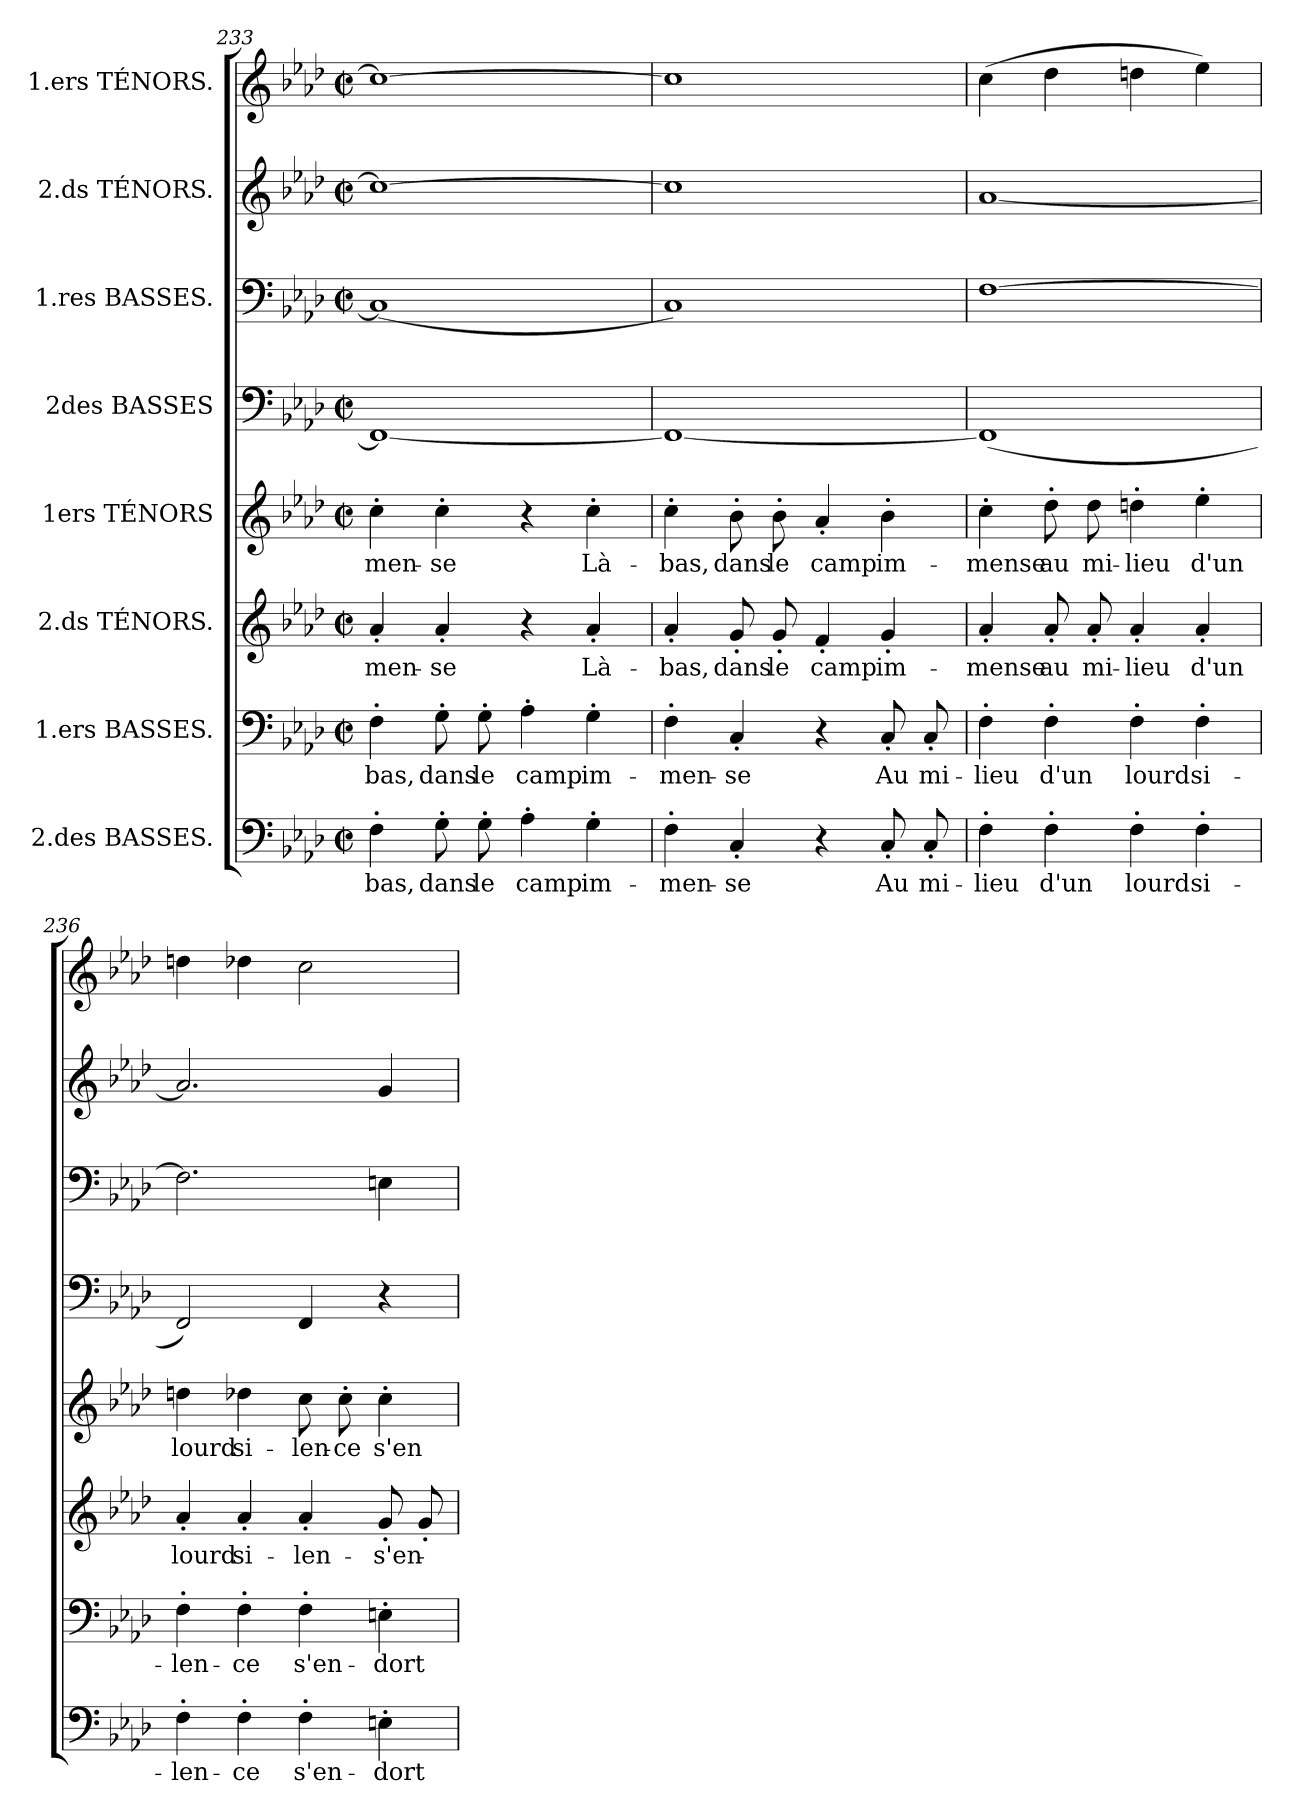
**kern	**text	**kern	**text	**kern	**text	**kern	**text	**kern	**text	**kern	**kern	**kern
*part8	*part8	*part7	*part7	*part6	*part6	*part5	*part5	*part4	*part4	*part3	*part2	*part1
*staff8	*staff8	*staff7	*staff7	*staff6	*staff6	*staff5	*staff5	*staff4	*staff4	*staff3	*staff2	*staff1
*I"2.des BASSES.	*	*I"1.ers BASSES.	*	*I"2.ds TÉNORS.	*	*I"1ers TÉNORS	*	*I"2des BASSES	*	*I"1.res BASSES.	*I"2.ds TÉNORS.	*I"1.ers TÉNORS.
!!LO:PB:g=z
*clefF4	*	*clefF4	*	*clefG2	*	*clefG2	*	*clefF4	*	*clefF4	*clefG2	*clefG2
*k[b-e-a-d-]	*	*k[b-e-a-d-]	*	*k[b-e-a-d-]	*	*k[b-e-a-d-]	*	*k[b-e-a-d-]	*	*k[b-e-a-d-]	*k[b-e-a-d-]	*k[b-e-a-d-]
*A-:	*	*A-:	*	*A-:	*	*A-:	*	*A-:	*	*A-:	*A-:	*A-:
*M2/2	*	*M2/2	*	*M2/2	*	*M2/2	*	*M2/2	*	*M2/2	*M2/2	*M2/2
*met(c|)	*	*met(c|)	*	*met(c|)	*	*met(c|)	*	*met(c|)	*	*met(c|)	*met(c|)	*met(c|)
=233	=233	=233	=233	=233	=233	=233	=233	=233	=233	=233	=233	=233
!	!LO:LY:b	!	!	!	!	!	!	!	!	!	!	!
!	!	!	!LO:LY:b	!	!	!	!	!	!	!	!	!
!	!	!	!	!	!LO:LY:b	!	!	!	!	!	!	!
!	!	!	!	!	!	!	!LO:LY:b	!	!	!	!	!
4F'>\	-bas,	4F'>\	-bas,	4a-'</	-men-	4cc'>\	-men-	1FF_	.	(<1C]	1cc_	1cc_
!	!LO:LY:b	!	!	!	!	!	!	!	!	!	!	!
!	!	!	!LO:LY:b	!	!	!	!	!	!	!	!	!
!	!	!	!	!	!LO:LY:b	!	!	!	!	!	!	!
!	!	!	!	!	!	!	!LO:LY:b	!	!	!	!	!
8G'>\	dans	8G'>\	dans	4a-'</	-se	4cc'>\	-se	.	.	.	.	.
!	!LO:LY:b	!	!	!	!	!	!	!	!	!	!	!
!	!	!	!LO:LY:b	!	!	!	!	!	!	!	!	!
8G'>\	le	8G'>\	le	.	.	.	.	.	.	.	.	.
!	!LO:LY:b	!	!	!	!	!	!	!	!	!	!	!
!	!	!	!LO:LY:b	!	!	!	!	!	!	!	!	!
4A-'>\	camp	4A-'>\	camp	4r	.	4r	.	.	.	.	.	.
!	!LO:LY:b	!	!	!	!	!	!	!	!	!	!	!
!	!	!	!LO:LY:b	!	!	!	!	!	!	!	!	!
!	!	!	!	!	!LO:LY:b	!	!	!	!	!	!	!
!	!	!	!	!	!	!	!LO:LY:b	!	!	!	!	!
4G'>\	im-	4G'>\	im-	4a-'</	Là-	4cc'>\	Là-	.	.	.	.	.
=234	=234	=234	=234	=234	=234	=234	=234	=234	=234	=234	=234	=234
!	!LO:LY:b	!	!	!	!	!	!	!	!	!	!	!
!	!	!	!LO:LY:b	!	!	!	!	!	!	!	!	!
!	!	!	!	!	!LO:LY:b	!	!	!	!	!	!	!
!	!	!	!	!	!	!	!LO:LY:b	!	!	!	!	!
4F'>\	-men-	4F'>\	-men-	4a-'</	-bas,	4cc'>\	-bas,	1FF_	.	1C)	1cc]	1cc]
!	!LO:LY:b	!	!	!	!	!	!	!	!	!	!	!
!	!	!	!LO:LY:b	!	!	!	!	!	!	!	!	!
!	!	!	!	!	!LO:LY:b	!	!	!	!	!	!	!
!	!	!	!	!	!	!	!LO:LY:b	!	!	!	!	!
4C'</	-se	4C'</	-se	8g'</	dans	8b-'>\	dans	.	.	.	.	.
!	!	!	!	!	!LO:LY:b	!	!	!	!	!	!	!
!	!	!	!	!	!	!	!LO:LY:b	!	!	!	!	!
.	.	.	.	8g'</	le	8b-'>\	le	.	.	.	.	.
!	!	!	!	!	!LO:LY:b	!	!	!	!	!	!	!
!	!	!	!	!	!	!	!LO:LY:b	!	!	!	!	!
4r	.	4r	.	4f'</	camp	4a-'</	camp	.	.	.	.	.
!	!LO:LY:b	!	!	!	!	!	!	!	!	!	!	!
!	!	!	!LO:LY:b	!	!	!	!	!	!	!	!	!
!	!	!	!	!	!LO:LY:b	!	!	!	!	!	!	!
!	!	!	!	!	!	!	!LO:LY:b	!	!	!	!	!
8C'</	Au	8C'</	Au	4g'</	im-	4b-'>\	im-	.	.	.	.	.
!	!LO:LY:b	!	!	!	!	!	!	!	!	!	!	!
!	!	!	!LO:LY:b	!	!	!	!	!	!	!	!	!
8C'</	mi-	8C'</	mi-	.	.	.	.	.	.	.	.	.
=235	=235	=235	=235	=235	=235	=235	=235	=235	=235	=235	=235	=235
!	!LO:LY:b	!	!	!	!	!	!	!	!	!	!	!
!	!	!	!LO:LY:b	!	!	!	!	!	!	!	!	!
!	!	!	!	!	!LO:LY:b	!	!	!	!	!	!	!
!	!	!	!	!	!	!	!LO:LY:b	!	!	!	!	!
4F'>\	-lieu	4F'>\	-lieu	4a-'</	-mense	4cc'>\	-mense	(<1FF]	.	[<1F	[<1a-	(>4cc\
!	!LO:LY:b	!	!	!	!	!	!	!	!	!	!	!
!	!	!	!LO:LY:b	!	!	!	!	!	!	!	!	!
!	!	!	!	!	!LO:LY:b	!	!	!	!	!	!	!
!	!	!	!	!	!	!	!LO:LY:b	!	!	!	!	!
4F'>\	d'un	4F'>\	d'un	8a-'</	au	8dd-'>\	au	.	.	.	.	4dd-\
!	!	!	!	!	!LO:LY:b	!	!	!	!	!	!	!
!	!	!	!	!	!	!	!LO:LY:b	!	!	!	!	!
.	.	.	.	8a-'</	mi-	8dd-\	mi-	.	.	.	.	.
!	!LO:LY:b	!	!	!	!	!	!	!	!	!	!	!
!	!	!	!LO:LY:b	!	!	!	!	!	!	!	!	!
!	!	!	!	!	!LO:LY:b	!	!	!	!	!	!	!
!	!	!	!	!	!	!	!LO:LY:b	!	!	!	!	!
4F'>\	lourd	4F'>\	lourd	4a-'</	-lieu	4ddn'>\	-lieu	.	.	.	.	4ddn\
!	!LO:LY:b	!	!	!	!	!	!	!	!	!	!	!
!	!	!	!LO:LY:b	!	!	!	!	!	!	!	!	!
!	!	!	!	!	!LO:LY:b	!	!	!	!	!	!	!
!	!	!	!	!	!	!	!LO:LY:b	!	!	!	!	!
4F'>\	si-	4F'>\	si-	4a-'</	d'un	4ee-'>\	d'un	.	.	.	.	4ee-\)
!!LO:LB:g=z
=236	=236	=236	=236	=236	=236	=236	=236	=236	=236	=236	=236	=236
!	!LO:LY:b	!	!	!	!	!	!	!	!	!	!	!
!	!	!	!LO:LY:b	!	!	!	!	!	!	!	!	!
!	!	!	!	!	!LO:LY:b	!	!	!	!	!	!	!
!	!	!	!	!	!	!	!LO:LY:b	!	!	!	!	!
4F'>\	-len-	4F'>\	-len-	4a-'</	lourd	4ddn\	lourd	2FF/)	.	2.F\]	2.a-/]	4ddn\
!	!LO:LY:b	!	!	!	!	!	!	!	!	!	!	!
!	!	!	!LO:LY:b	!	!	!	!	!	!	!	!	!
!	!	!	!	!	!LO:LY:b	!	!	!	!	!	!	!
!	!	!	!	!	!	!	!LO:LY:b	!	!	!	!	!
4F'>\	-ce	4F'>\	-ce	4a-'</	si-	4dd-X\	si-	.	.	.	.	4dd-X\
!	!LO:LY:b	!	!	!	!	!	!	!	!	!	!	!
!	!	!	!LO:LY:b	!	!	!	!	!	!	!	!	!
!	!	!	!	!	!LO:LY:b	!	!	!	!	!	!	!
!	!	!	!	!	!	!	!LO:LY:b	!	!	!	!	!
4F'>\	s'en-	4F'>\	s'en-	4a-'</	-len-	8cc\	-len-	4FF/	.	.	.	2cc\
!	!	!	!	!	!	!	!LO:LY:b	!	!	!	!	!
.	.	.	.	.	.	8cc'>\	-ce	.	.	.	.	.
!	!LO:LY:b	!	!	!	!	!	!	!	!	!	!	!
!	!	!	!LO:LY:b	!	!	!	!	!	!	!	!	!
!	!	!	!	!	!LO:LY:b	!	!	!	!	!	!	!
!	!	!	!	!	!	!	!LO:LY:b	!	!	!	!	!
4En'>\	-dort	4En'>\	-dort	8g'</	-s'en-	4cc'>\	s'en-	4r	.	4En\	4g/	.
.	.	.	.	8g'</	.	.	.	.	.	.	.	.
=	=	=	=	=	=	=	=	=	=	=	=	=
*-	*-	*-	*-	*-	*-	*-	*-	*-	*-	*-	*-	*-
